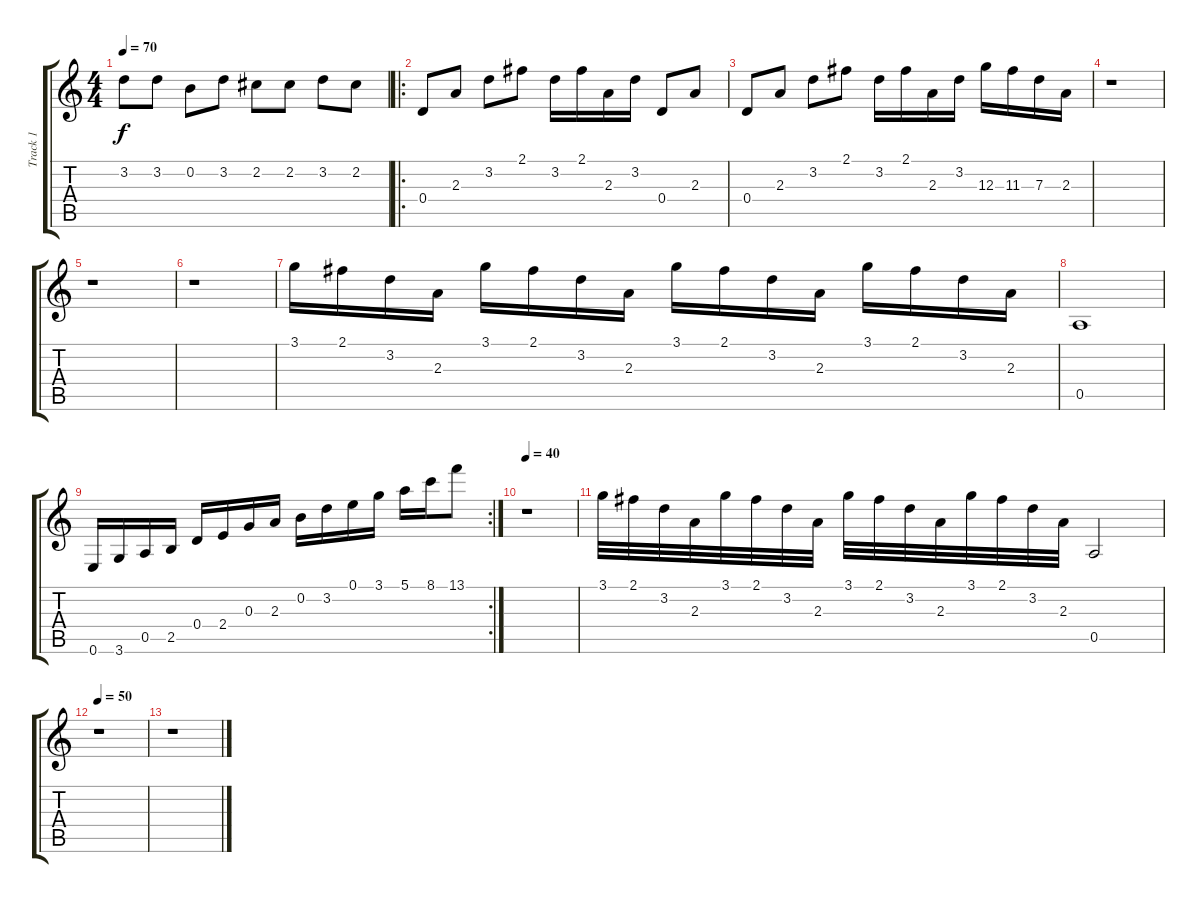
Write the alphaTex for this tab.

\track ("Track 1" "Track 1") {instrument acousticguitarnylon}
\staff {score tabs}
\tuning (E4 B3 G3 D3 A2 E2) {hide}
\ts (4 4)
\tempo 70
\clef g2
\ks c
3.2.8{dy f} 3.2.8 0.2.8 3.2.8 2.2.8 2.2.8 3.2.8 2.2.8 |
\ro
0.4.8{instrument drawbarorgan} 2.3.8 3.2.8 2.1.8 3.2.16 2.1.16 2.3.16 3.2.16 0.4.8 2.3.8 |
0.4.8 2.3.8 3.2.8 2.1.8 3.2.16 2.1.16 2.3.16 3.2.16 12.3.16 11.3.16 7.3.16 2.3.16 |
r.1 |
r.1 |
r.1 |
3.1.16 2.1.16 3.2.16 2.3.16 3.1.16 2.1.16 3.2.16 2.3.16 3.1.16 2.1.16 3.2.16 2.3.16 3.1.16 2.1.16 3.2.16 2.3.16 |
0.5.1 |
\rc 2
0.6.16 3.6.16 0.5.16 2.5.16 0.4.16 2.4.16 0.3.16 2.3.16 0.2.16 3.2.16 0.1.16 3.1.16 5.1.16 8.1.16 13.1.8 |
\tempo 50
\tempo 40
r.1 |
3.1.32 2.1.32 3.2.32 2.3.32 3.1.32 2.1.32 3.2.32 2.3.32 3.1.32 2.1.32 3.2.32 2.3.32 3.1.32 2.1.32 3.2.32 2.3.32 0.5.2 |
\tempo 50
r.1 |
r.1
